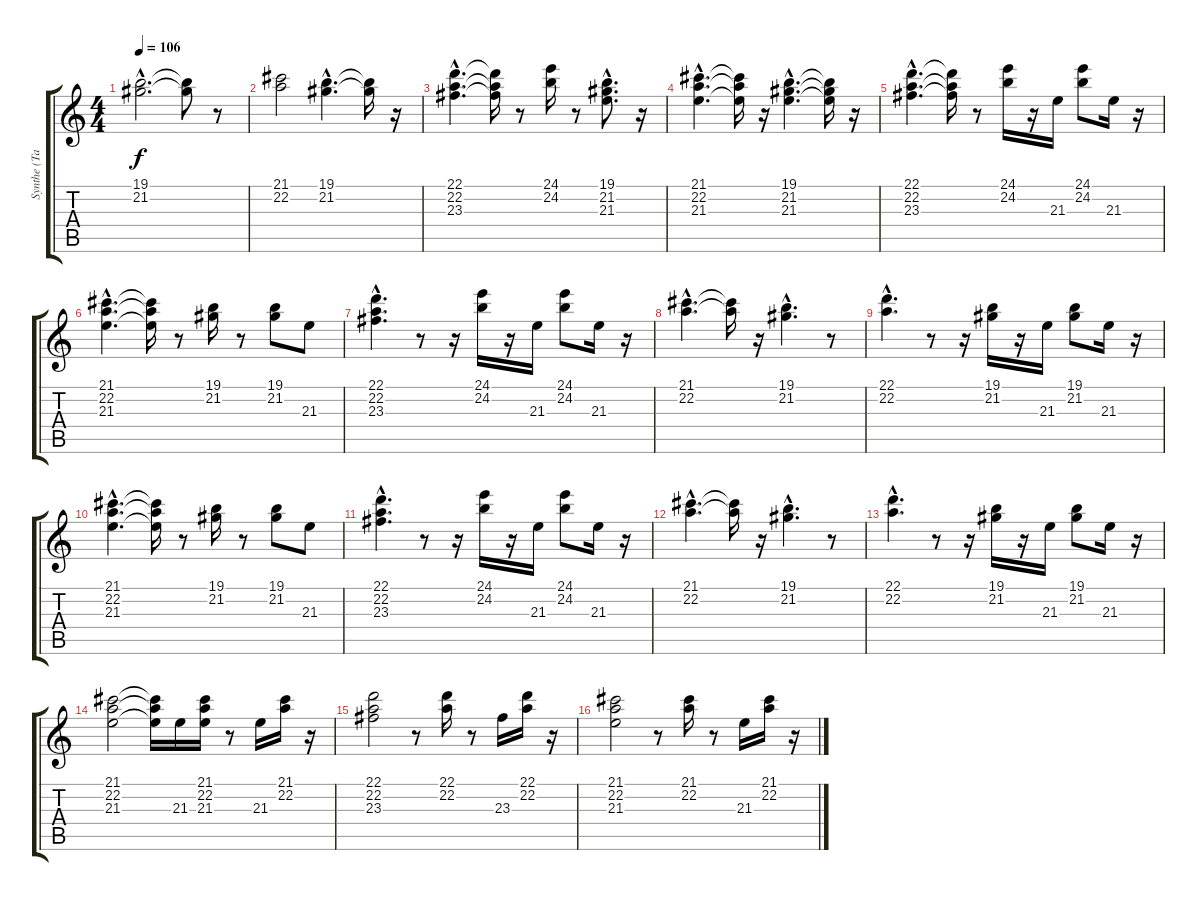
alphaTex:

\track ("Synthe (Taylor)" "Synthe (Ta") {instrument rockorgan}
\staff {score tabs}
\tuning (E4 B3 G3 D3 A2 E2) {hide}
\ts (4 4)
\tempo 106
\clef g2
\ks c
(19.1{hac} 21.2{hac}).2{d dy f} (19.1{t} 21.2{t}).8 r.8 |
(21.1 22.2).2 (19.1{hac} 21.2{hac}).4{d} (19.1{t} 21.2{t}).16 r.16 |
(22.1{hac} 22.2{hac} 23.3{hac}).4{d} (22.1{t} 22.2{t} 23.3{t}).16 r.8 (24.1 24.2).16 r.8 (19.1{hac} 21.2{hac} 21.3{hac}).8{d} r.16 |
(21.1{hac} 22.2{hac} 21.3{hac}).4{d} (21.1{t} 22.2{t} 21.3{t}).16 r.16 (19.1{hac} 21.2{hac} 21.3{hac}).4{d} (19.1{t} 21.2{t} 21.3{t}).16 r.16 |
(22.1{hac} 22.2{hac} 23.3{hac}).4{d} (22.1{t} 22.2{t} 23.3{t}).16 r.8 (24.1 24.2).16 r.16 21.3.16 (24.1 24.2).8 21.3.16 r.16 |
(21.1{hac} 22.2{hac} 21.3{hac}).4{d} (21.1{t} 22.2{t} 21.3{t}).16 r.8 (19.1 21.2).16 r.8 (19.1 21.2).8 21.3.8 |
(22.1{hac} 22.2{hac} 23.3{hac}).4{d} r.8 r.16 (24.1 24.2).16 r.16 21.3.16 (24.1 24.2).8 21.3.16 r.16 |
(21.1{hac} 22.2{hac}).4{d} (21.1{t} 22.2{t}).16 r.16 (19.1{hac} 21.2{hac}).4{d} r.8 |
(22.1{hac} 22.2{hac}).4{d} r.8 r.16 (19.1 21.2).16 r.16 21.3.16 (19.1 21.2).8 21.3.16 r.16 |
(21.1{hac} 22.2{hac} 21.3{hac}).4{d} (21.1{t} 22.2{t} 21.3{t}).16 r.8 (19.1 21.2).16 r.8 (19.1 21.2).8 21.3.8 |
(22.1{hac} 22.2{hac} 23.3{hac}).4{d} r.8 r.16 (24.1 24.2).16 r.16 21.3.16 (24.1 24.2).8 21.3.16 r.16 |
(21.1{hac} 22.2{hac}).4{d} (21.1{t} 22.2{t}).16 r.16 (19.1{hac} 21.2{hac}).4{d} r.8 |
(22.1{hac} 22.2{hac}).4{d} r.8 r.16 (19.1 21.2).16 r.16 21.3.16 (19.1 21.2).8 21.3.16 r.16 |
(21.1 22.2 21.3).2 (21.1{t} 22.2{t} 21.3{t}).16 21.3.16 (21.1 22.2 21.3).16 r.8 21.3.16 (21.1 22.2).16 r.16 |
(22.1 22.2 23.3).2 r.8 (22.1 22.2).16 r.8 23.3.16 (22.1 22.2).16 r.16 |
(21.1 22.2 21.3).2 r.8 (21.1 22.2).16 r.8 21.3.16 (21.1 22.2).16 r.16
